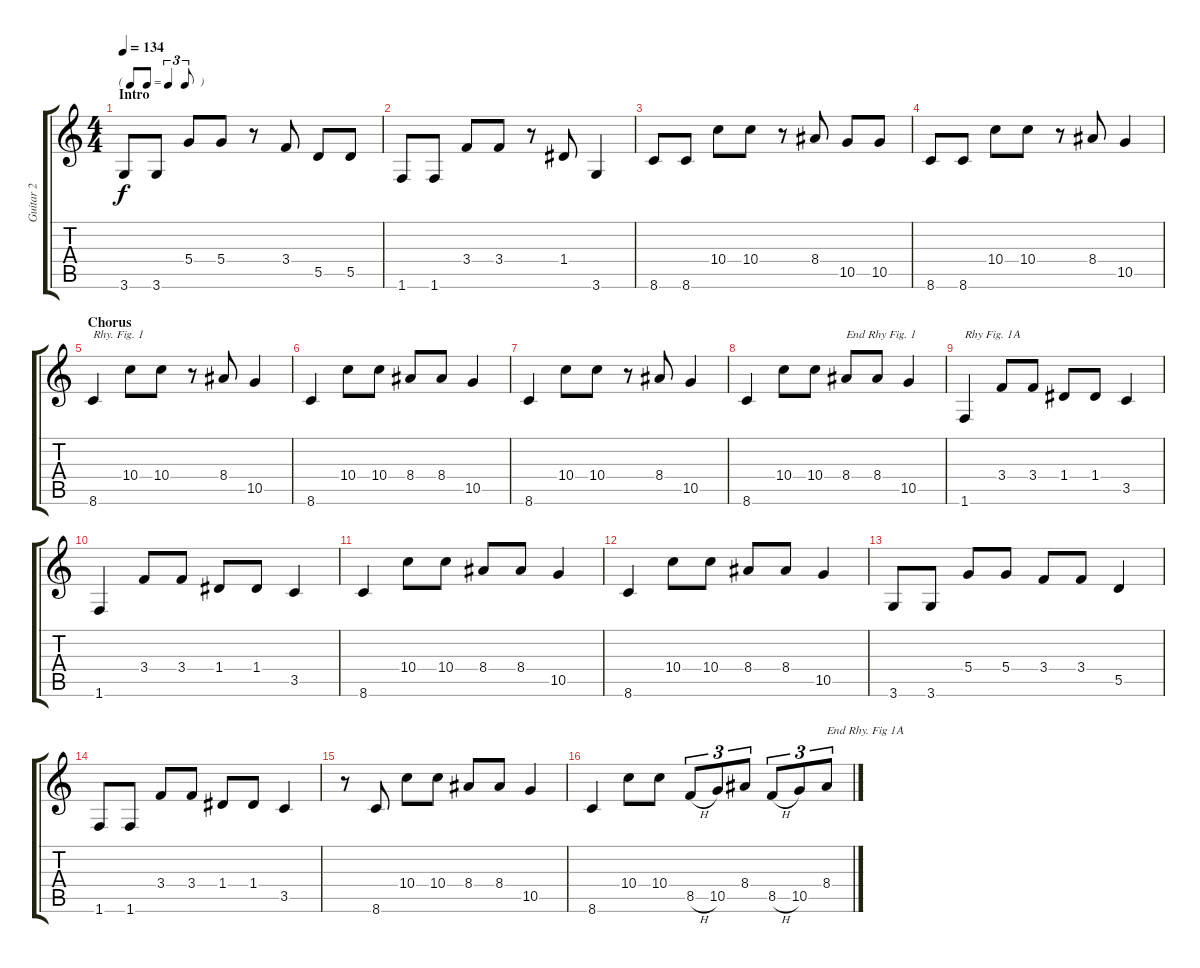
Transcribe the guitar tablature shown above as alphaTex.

\track ("Guitar 2" "Guitar 2") {instrument electricguitarclean}
\staff {score tabs}
\tuning (E4 B3 G3 D3 A2 E2) {hide}
\ts (4 4)
\tf triplet8th
\section ("" "Intro")
\tempo 134
\clef g2
\ks c
3.6.8{dy f instrument electricguitarclean} 3.6.8 5.4.8 5.4.8 r.8 3.4.8 5.5.8 5.5.8 |
1.6.8 1.6.8 3.4.8 3.4.8 r.8 1.4.8 3.6.4 |
8.6.8 8.6.8 10.4.8 10.4.8 r.8 8.4.8 10.5.8 10.5.8 |
8.6.8 8.6.8 10.4.8 10.4.8 r.8 8.4.8 10.5.4 |
\section ("" "Chorus")
8.6.4{txt "Rhy. Fig. 1"} 10.4.8 10.4.8 r.8 8.4.8 10.5.4 |
8.6.4 10.4.8 10.4.8 8.4.8 8.4.8 10.5.4 |
8.6.4 10.4.8 10.4.8 r.8 8.4.8 10.5.4 |
8.6.4 10.4.8 10.4.8 8.4.8{txt "End Rhy Fig. 1"} 8.4.8 10.5.4 |
1.6.4{txt "Rhy Fig. 1A"} 3.4.8 3.4.8 1.4.8 1.4.8 3.5.4 |
1.6.4 3.4.8 3.4.8 1.4.8 1.4.8 3.5.4 |
8.6.4 10.4.8 10.4.8 8.4.8 8.4.8 10.5.4 |
8.6.4 10.4.8 10.4.8 8.4.8 8.4.8 10.5.4 |
3.6.8 3.6.8 5.4.8 5.4.8 3.4.8 3.4.8 5.5.4 |
1.6.8 1.6.8 3.4.8 3.4.8 1.4.8 1.4.8 3.5.4 |
r.8 8.6.8 10.4.8 10.4.8 8.4.8 8.4.8 10.5.4 |
8.6.4 10.4.8 10.4.8 8.5{h}.8{tu (3 2)} 10.5.8{tu (3 2)} 8.4.8{tu (3 2)} 8.5{h}.8{tu (3 2)} 10.5.8{tu (3 2)} 8.4.8{tu (3 2) txt "End Rhy. Fig 1A"}
